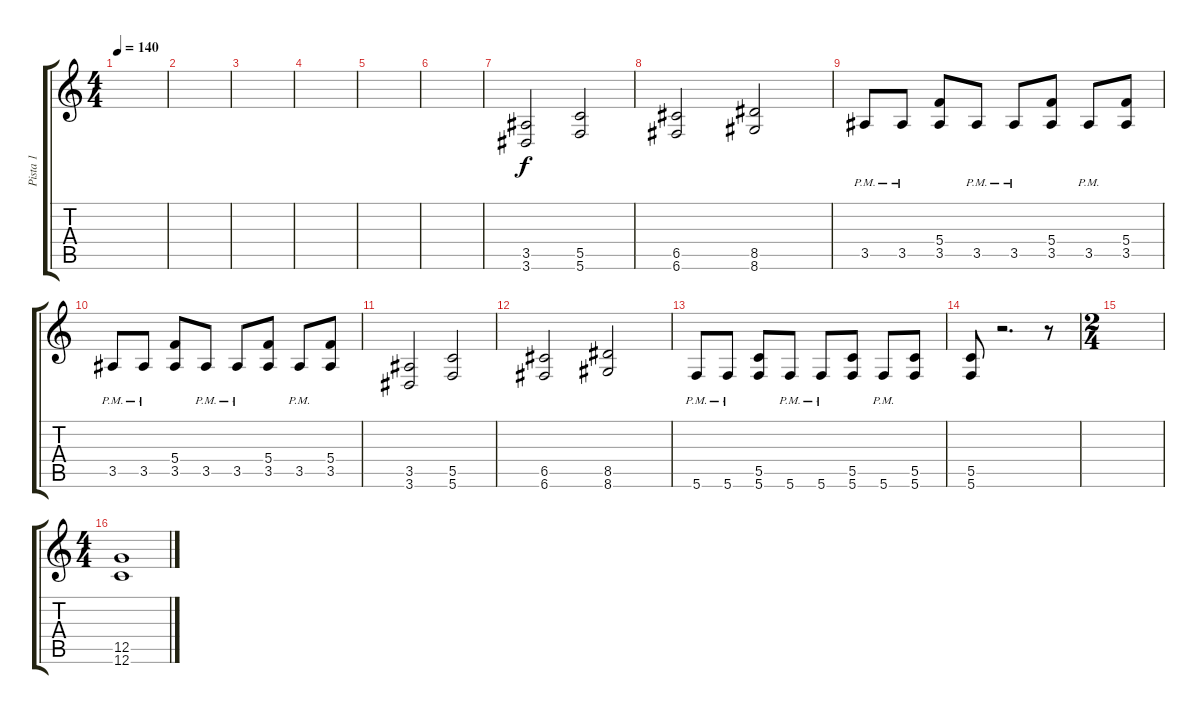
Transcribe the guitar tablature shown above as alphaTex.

\track ("Pista 1" "Pista 1") {instrument distortionguitar}
\staff {score tabs}
\tuning (D4 A3 F3 C3 G2 C2) {hide}
\ts (4 4)
\tempo 140
\clef g2
\ks c
|
|
|
|
|
|
(3.5 3.6).2 (5.5 5.6).2 |
(6.5 6.6).2 (8.5 8.6).2 |
3.5{pm}.8 3.5{pm}.8 (5.4 3.5).8 3.5{pm}.8 3.5{pm}.8 (5.4 3.5).8 3.5{pm}.8 (5.4 3.5).8 |
3.5{pm}.8 3.5{pm}.8 (5.4 3.5).8 3.5{pm}.8 3.5{pm}.8 (5.4 3.5).8 3.5{pm}.8 (5.4 3.5).8 |
(3.5 3.6).2 (5.5 5.6).2 |
(6.5 6.6).2 (8.5 8.6).2 |
5.6{pm}.8 5.6{pm}.8 (5.5 5.6).8 5.6{pm}.8 5.6{pm}.8 (5.5 5.6).8 5.6{pm}.8 (5.5 5.6).8 |
(5.5 5.6).8 r.2{d} r.8 |
\ts (2 4)
|
\ts (4 4)
(12.5 12.6).1
